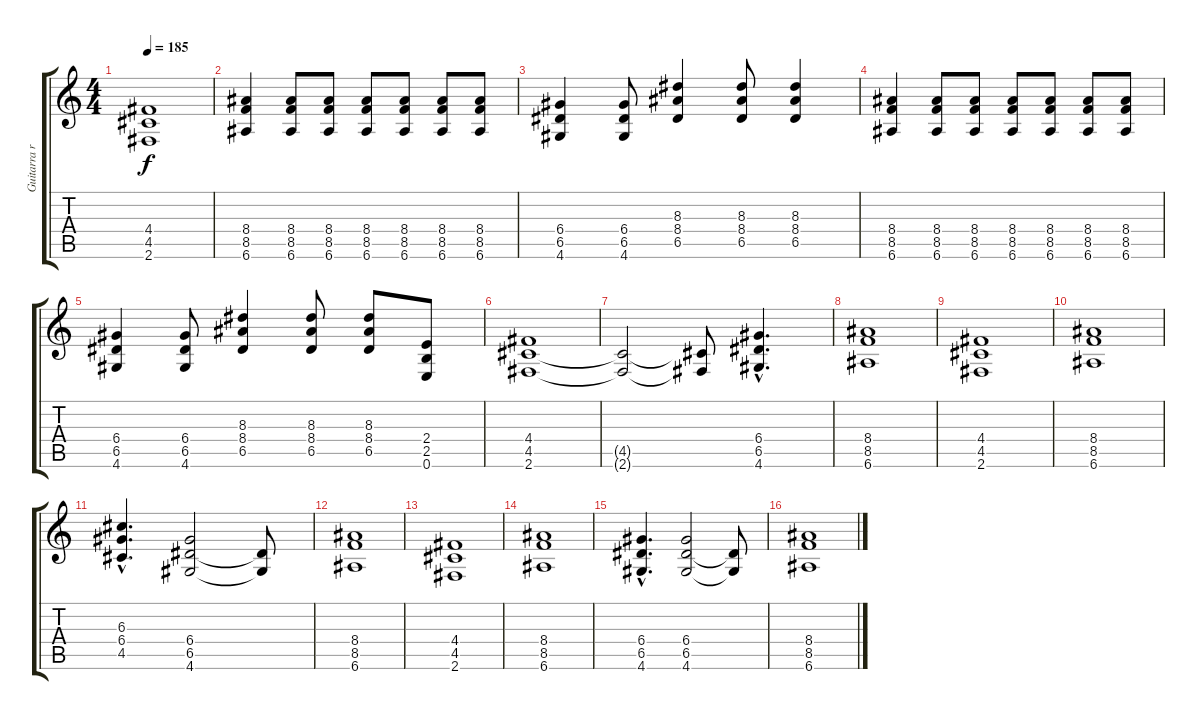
\track ("Guitarra ritmica" "Guitarra r") {instrument distortionguitar}
\staff {score tabs}
\tuning (E4 B3 G3 D3 A2 E2) {hide}
\ts (4 4)
\tempo 185
\clef g2
\ks c
(4.4 4.5 2.6).1{dy f} |
(8.4 8.5 6.6).4 (8.4 8.5 6.6).8 (8.4 8.5 6.6).8 (8.4 8.5 6.6).8 (8.4 8.5 6.6).8 (8.4 8.5 6.6).8 (8.4 8.5 6.6).8 |
(6.4 6.5 4.6).4 (6.4 6.5 4.6).8 (8.3 8.4 6.5).4 (8.3 8.4 6.5).8 (8.3 8.4 6.5).4 |
(8.4 8.5 6.6).4 (8.4 8.5 6.6).8 (8.4 8.5 6.6).8 (8.4 8.5 6.6).8 (8.4 8.5 6.6).8 (8.4 8.5 6.6).8 (8.4 8.5 6.6).8 |
(6.4 6.5 4.6).4 (6.4 6.5 4.6).8 (8.3 8.4 6.5).4 (8.3 8.4 6.5).8 (8.3 8.4 6.5).8 (2.4 2.5 0.6).8 |
(4.4 4.5 2.6).1 |
(4.5{t} 2.6{t}).2 (4.5{t} 2.6{t}).8 (6.4{hac} 6.5{hac} 4.6{hac}).4{d} |
(8.4 8.5 6.6).1 |
(4.4 4.5 2.6).1 |
(8.4 8.5 6.6).1 |
(6.3{hac} 6.4{hac} 4.5{hac}).4{d} (6.4 6.5 4.6).2 (6.5{t} 4.6{t}).8 |
(8.4 8.5 6.6).1 |
(4.4 4.5 2.6).1 |
(8.4 8.5 6.6).1 |
(6.4{hac} 6.5{hac} 4.6{hac}).4{d} (6.4 6.5 4.6).2 (6.5{t} 4.6{t}).8 |
(8.4 8.5 6.6).1
